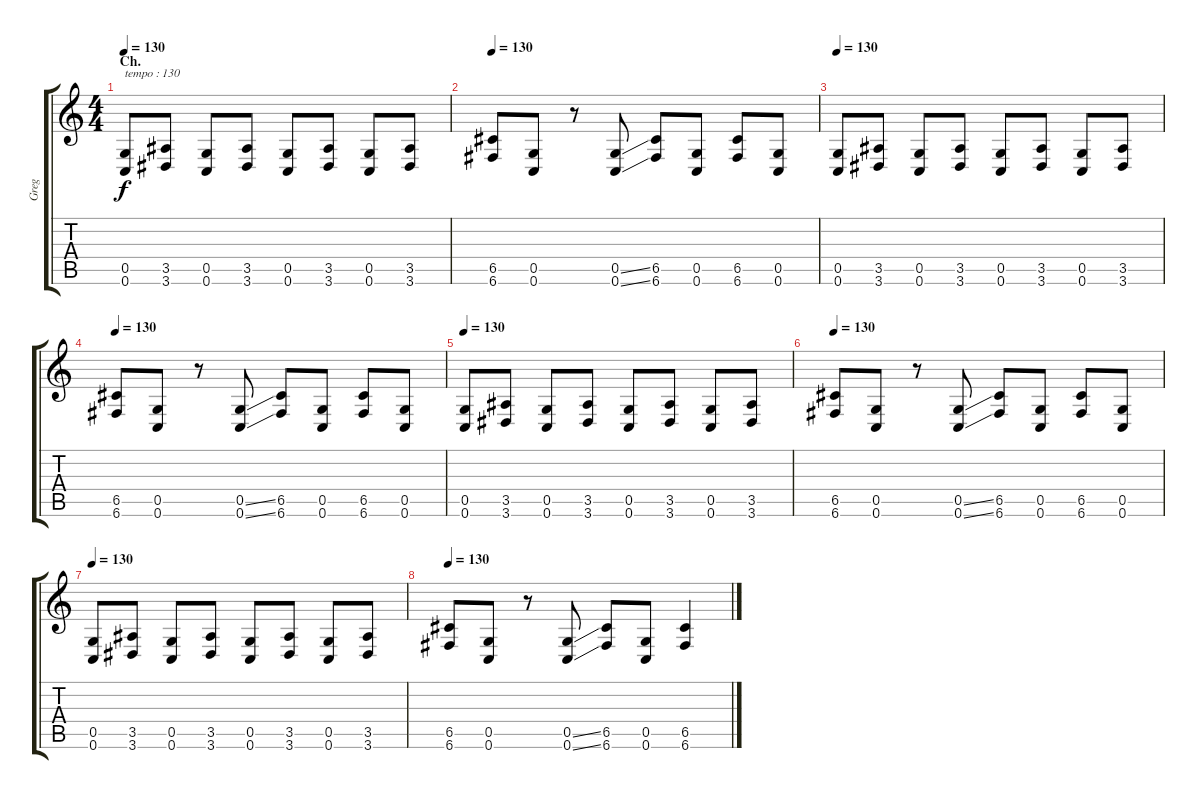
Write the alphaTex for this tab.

\track ("Greg" "Greg") {instrument distortionguitar}
\staff {score tabs}
\tuning (D4 A3 F3 C3 G2 C2) {hide}
\ts (4 4)
\section ("" "Ch.")
\tempo 130
\clef g2
\ks c
(0.5 0.6).8{txt "tempo : 130" dy f} (3.5 3.6).8 (0.5 0.6).8 (3.5 3.6).8 (0.5 0.6).8 (3.5 3.6).8 (0.5 0.6).8 (3.5 3.6).8 |
\tempo 130
(6.5 6.6).8 (0.5 0.6).8 r.8 (0.5{ss} 0.6{ss}).8 (6.5 6.6).8 (0.5 0.6).8 (6.5 6.6).8 (0.5 0.6).8 |
\tempo 130
(0.5 0.6).8 (3.5 3.6).8 (0.5 0.6).8 (3.5 3.6).8 (0.5 0.6).8 (3.5 3.6).8 (0.5 0.6).8 (3.5 3.6).8 |
\tempo 130
(6.5 6.6).8 (0.5 0.6).8 r.8 (0.5{ss} 0.6{ss}).8 (6.5 6.6).8 (0.5 0.6).8 (6.5 6.6).8 (0.5 0.6).8 |
\tempo 130
(0.5 0.6).8 (3.5 3.6).8 (0.5 0.6).8 (3.5 3.6).8 (0.5 0.6).8 (3.5 3.6).8 (0.5 0.6).8 (3.5 3.6).8 |
\tempo 130
(6.5 6.6).8 (0.5 0.6).8 r.8 (0.5{ss} 0.6{ss}).8 (6.5 6.6).8 (0.5 0.6).8 (6.5 6.6).8 (0.5 0.6).8 |
\tempo 130
(0.5 0.6).8 (3.5 3.6).8 (0.5 0.6).8 (3.5 3.6).8 (0.5 0.6).8 (3.5 3.6).8 (0.5 0.6).8 (3.5 3.6).8 |
\tempo 130
(6.5 6.6).8 (0.5 0.6).8 r.8 (0.5{ss} 0.6{ss}).8 (6.5 6.6).8 (0.5 0.6).8 (6.5 6.6).4
